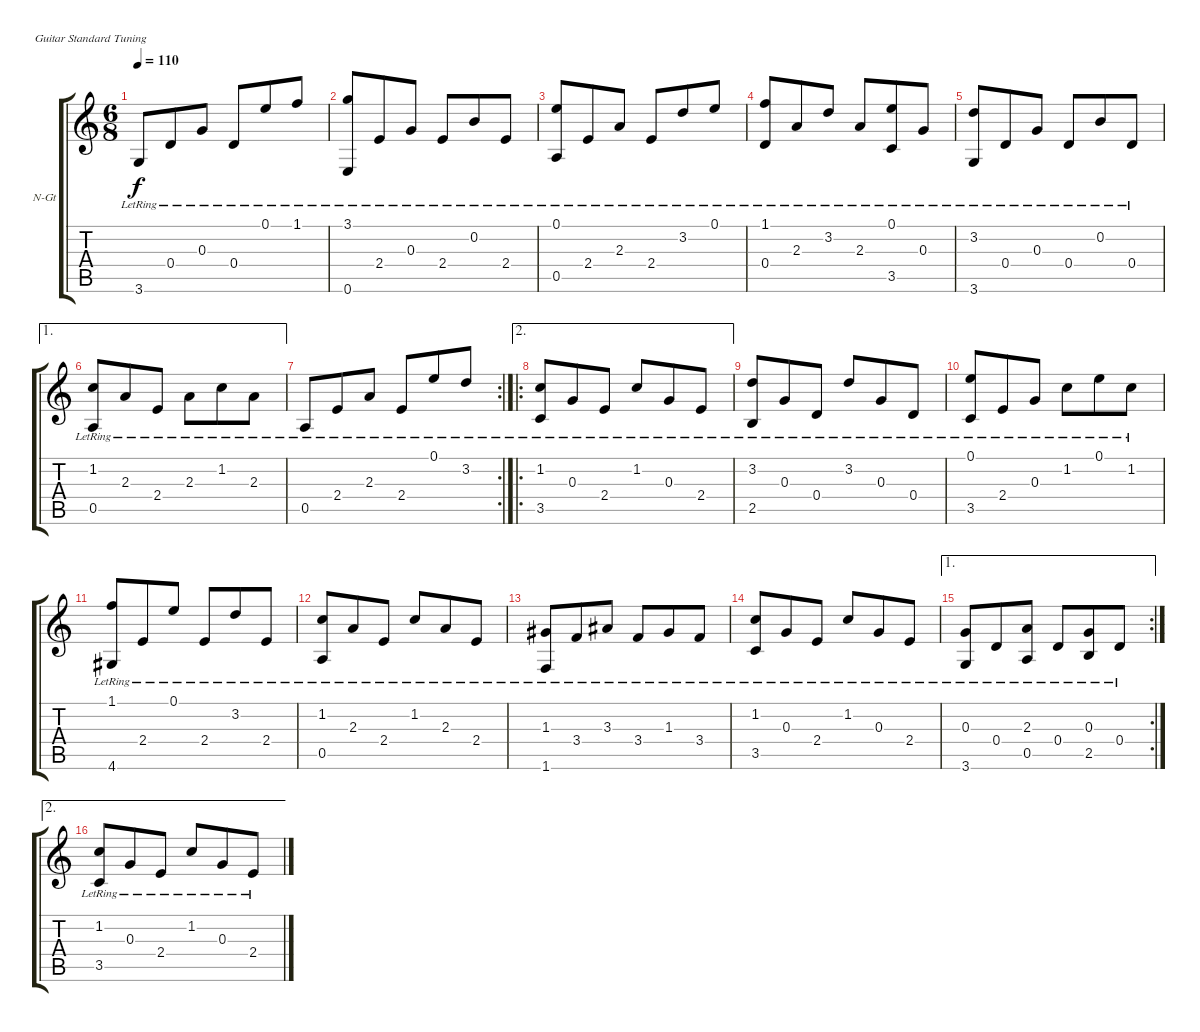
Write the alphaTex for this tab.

\defaultSystemsLayout 4
\bracketExtendMode groupsimilarinstruments
\firstSystemTrackNameOrientation horizontal
\otherSystemsTrackNameOrientation horizontal
\track ("Nylon Guitar" "N-Gt") {instrument acousticguitarnylon}
\staff {score tabs}
\tuning (E4 B3 G3 D3 A2 E2)
\ts (6 8)
\tempo 110
\clef g2
\ks c
3.6{lr}.8{dy f} 0.4{lr}.8 0.3{lr}.8 0.4{lr}.8 0.1{lr}.8 1.1{lr}.8 |
(3.1{lr} 0.6{lr}).8 2.4{lr}.8 0.3{lr}.8 2.4{lr}.8 0.2{lr}.8 2.4{lr}.8 |
(0.1{lr} 0.5{lr}).8 2.4{lr}.8 2.3{lr}.8 2.4{lr}.8 3.2{lr}.8 0.1{lr}.8 |
(1.1{lr} 0.4{lr}).8 2.3{lr}.8 3.2{lr}.8 2.3{lr}.8 (0.1{lr} 3.5{lr}).8 0.3{lr}.8 |
(3.6{lr} 3.2{lr}).8 0.4{lr}.8 0.3{lr}.8 0.4{lr}.8 0.2{lr}.8 0.4{lr}.8 |
\ae 1
(1.2{lr} 0.5{lr}).8 2.3{lr}.8 2.4{lr}.8 2.3{lr}.8 1.2{lr}.8 2.3{lr}.8 |
\rc 2
0.5{lr}.8 2.4{lr}.8 2.3{lr}.8 2.4{lr}.8 0.1{lr}.8 3.2{lr}.8 |
\ae 2
\ro
(3.5{lr} 1.2{lr}).8 0.3{lr}.8 2.4{lr}.8 1.2{lr}.8 0.3{lr}.8 2.4{lr}.8 |
(2.5{lr} 3.2{lr}).8 0.3{lr}.8 0.4{lr}.8 3.2{lr}.8 0.3{lr}.8 0.4{lr}.8 |
(0.1{lr} 3.5{lr}).8 2.4{lr}.8 0.3{lr}.8 1.2{lr}.8 0.1{lr}.8 1.2{lr}.8 |
(1.1{lr} 4.6{lr}).8 2.4{lr}.8 0.1{lr}.8 2.4{lr}.8 3.2{lr}.8 2.4{lr}.8 |
(1.2{lr} 0.5{lr}).8 2.3{lr}.8 2.4{lr}.8 1.2{lr}.8 2.3{lr}.8 2.4{lr}.8 |
(1.6{lr} 1.3{lr}).8 3.4{lr}.8 3.3{lr}.8 3.4{lr}.8 1.3{lr}.8 3.4{lr}.8 |
(3.5{lr} 1.2{lr}).8 0.3{lr}.8 2.4{lr}.8 1.2{lr}.8 0.3{lr}.8 2.4{lr}.8 |
\ae 1
\rc 2
(3.6{lr} 0.3{lr}).8 0.4{lr}.8 (2.3{lr} 0.5{lr}).8 0.4{lr}.8 (2.5{lr} 0.3).8 0.4{lr}.8 |
\ae 2
(3.5{lr} 1.2{lr}).8 0.3{lr}.8 2.4{lr}.8 1.2{lr}.8 0.3{lr}.8 2.4{lr}.8
